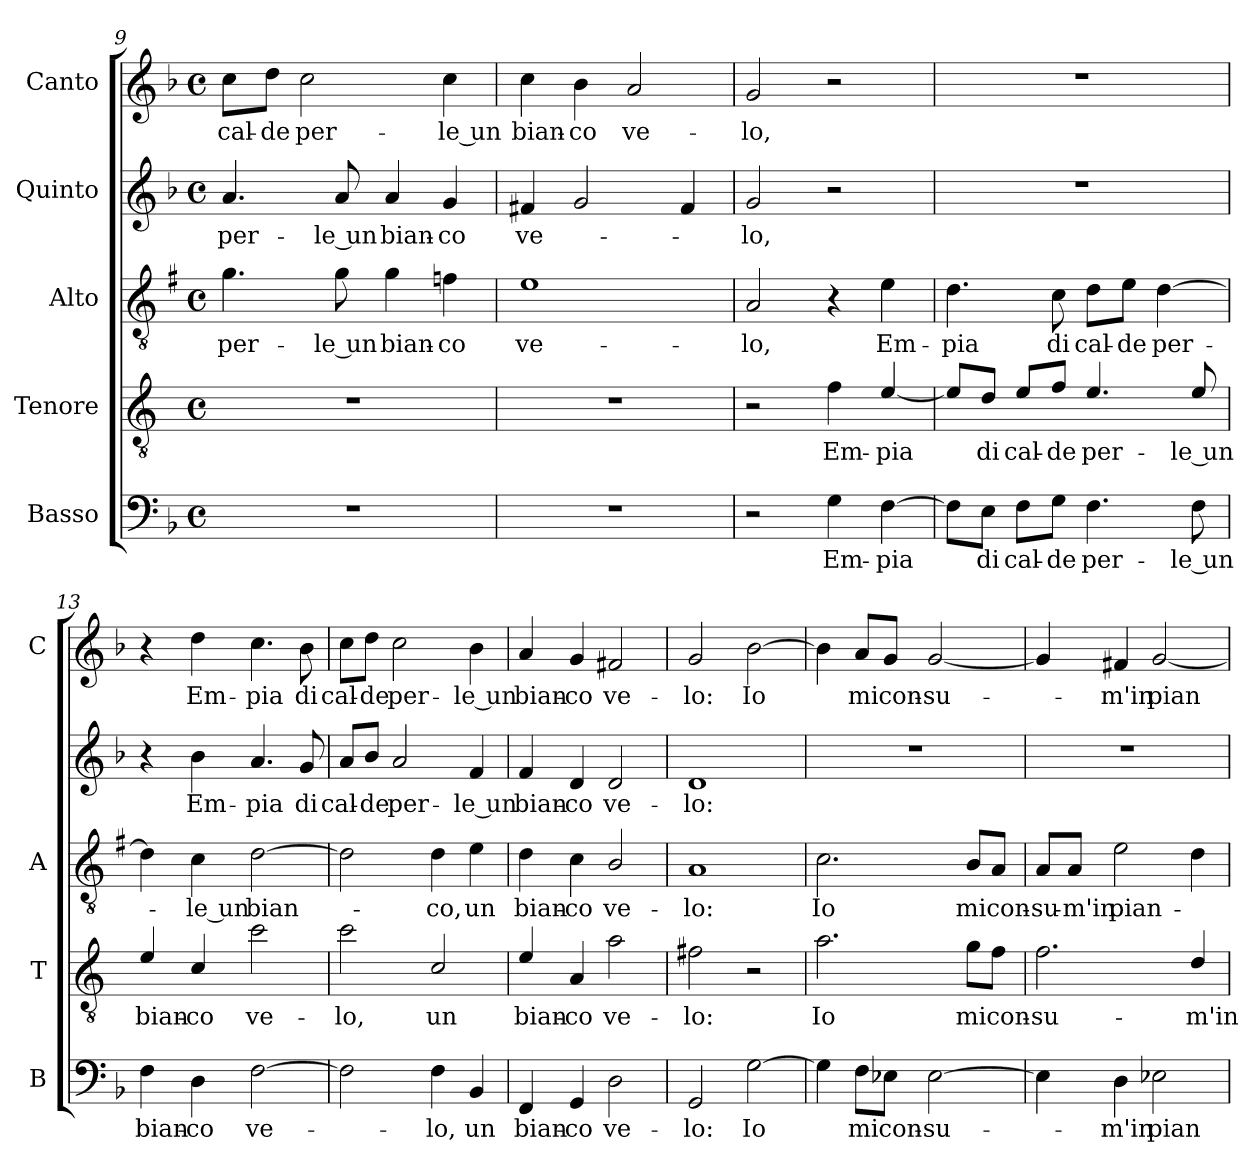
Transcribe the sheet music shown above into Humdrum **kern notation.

**kern	**text	**kern	**text	**kern	**text	**kern	**text	**kern	**text
*part5	*part5	*part4	*part4	*part3	*part3	*part2	*part2	*part1	*part1
*staff5	*staff5	*staff4	*staff4	*staff3	*staff3	*staff2	*staff2	*staff1	*staff1
*I"Basso	*	*I"Tenore	*	*I"Alto	*	*I"Quinto	*	*I"Canto	*
*I'B	*	*I'T	*	*I'A	*	*	*	*I'C	*
*clefF4	*	*clefGv2	*	*clefGv2	*	*clefG2	*	*clefG2	*
*	*	*ITrd4c7	*	*ITrd1c2	*	*	*	*	*
*k[b-]	*	*k[b-]	*	*k[b-]	*	*k[b-]	*	*k[b-]	*
*F:	*	*F:	*	*F:	*	*F:	*	*F:	*
*M4/4	*	*M4/4	*	*M4/4	*	*M4/4	*	*M4/4	*
*met(c)	*	*met(c)	*	*met(c)	*	*met(c)	*	*met(c)	*
=9	=9	=9	=9	=9	=9	=9	=9	=9	=9
!	!	!	!	!	!LO:LY:b	!	!LO:LY:b	!	!LO:LY:b
1r	.	1r	.	4.f\	per-	4.a/	per-	8cc\L	cal-
!	!	!	!	!	!	!	!	!	!LO:LY:b
.	.	.	.	.	.	.	.	8dd\J	-de
!	!	!	!	!	!	!	!	!	!LO:LY:b
.	.	.	.	.	.	.	.	2cc\	per-
!	!	!	!	!	!LO:LY:b	!	!LO:LY:b	!	!
.	.	.	.	8f\	-le un	8a/	-le un	.	.
!	!	!	!	!	!LO:LY:b	!	!LO:LY:b	!	!
.	.	.	.	4f\	bian-	4a/	bian-	.	.
!	!	!	!	!	!LO:LY:b	!	!LO:LY:b	!	!LO:LY:b
.	.	.	.	4e-X\	-co	4g/	-co	4cc\	-le un
=10	=10	=10	=10	=10	=10	=10	=10	=10	=10
!	!	!	!	!	!LO:LY:b	!	!LO:LY:b	!	!LO:LY:b
1r	.	1r	.	1d	ve-	4f#X/	ve-	4cc\	bian-
!	!	!	!	!	!	!	!	!	!LO:LY:b
.	.	.	.	.	.	2g/	.	4b-\	-co
!	!	!	!	!	!	!	!	!	!LO:LY:b
.	.	.	.	.	.	.	.	2a/	ve-
.	.	.	.	.	.	4f#/	.	.	.
=11	=11	=11	=11	=11	=11	=11	=11	=11	=11
!	!	!	!	!	!LO:LY:b	!	!LO:LY:b	!	!LO:LY:b
2r	.	2r	.	2G/	-lo,	2g/	-lo,	2g/	-lo,
!	!LO:LY:b	!	!LO:LY:b	!	!	!	!	!	!
4G\	Em-	4B-\	Em-	4r	.	2r	.	2r	.
!	!LO:LY:b	!	!LO:LY:b	!	!LO:LY:b	!	!	!	!
[4F\	-pia	[4A/	-pia	4d\	Em-	.	.	.	.
=12	=12	=12	=12	=12	=12	=12	=12	=12	=12
!	!	!	!	!	!LO:LY:b	!	!	!	!
8F\L]	.	8A/L]	.	4.c\	-pia	1r	.	1r	.
!	!LO:LY:b	!	!LO:LY:b	!	!	!	!	!	!
8E\J	di	8G/J	di	.	.	.	.	.	.
!	!LO:LY:b	!	!LO:LY:b	!	!	!	!	!	!
8F\L	cal-	8A/L	cal-	.	.	.	.	.	.
!	!LO:LY:b	!	!LO:LY:b	!	!LO:LY:b	!	!	!	!
8G\J	-de	8B-/J	-de	8B-\	di	.	.	.	.
!	!LO:LY:b	!	!LO:LY:b	!	!LO:LY:b	!	!	!	!
4.F\	per-	4.A/	per-	8c\L	cal-	.	.	.	.
!	!	!	!	!	!LO:LY:b	!	!	!	!
.	.	.	.	8d\J	-de	.	.	.	.
!	!	!	!	!	!LO:LY:b	!	!	!	!
.	.	.	.	[4c\	per-	.	.	.	.
!	!LO:LY:b	!	!LO:LY:b	!	!	!	!	!	!
8F\	-le un	8A/	-le un	.	.	.	.	.	.
!!LO:PB:g=z
=13	=13	=13	=13	=13	=13	=13	=13	=13	=13
!	!LO:LY:b	!	!LO:LY:b	!	!	!	!	!	!
4F\	bian-	4A/	bian-	4c\]	.	4r	.	4r	.
!	!LO:LY:b	!	!LO:LY:b	!	!LO:LY:b	!	!LO:LY:b	!	!LO:LY:b
4D\	-co	4F/	-co	4B-\	-le un	4b-\	Em-	4dd\	Em-
!	!LO:LY:b	!	!LO:LY:b	!	!LO:LY:b	!	!LO:LY:b	!	!LO:LY:b
[2F\	ve-	2f\	ve-	[2c\	bian-	4.a/	-pia	4.cc\	-pia
!	!	!	!	!	!	!	!LO:LY:b	!	!LO:LY:b
.	.	.	.	.	.	8g/	di	8b-\	di
=14	=14	=14	=14	=14	=14	=14	=14	=14	=14
!	!	!	!LO:LY:b	!	!	!	!LO:LY:b	!	!LO:LY:b
2F\]	.	2f\	-lo,	2c\]	.	8a/L	cal-	8cc\L	cal-
!	!	!	!	!	!	!	!LO:LY:b	!	!LO:LY:b
.	.	.	.	.	.	8b-/J	-de	8dd\J	-de
!	!	!	!	!	!	!	!LO:LY:b	!	!LO:LY:b
.	.	.	.	.	.	2a/	per-	2cc\	per-
!	!LO:LY:b	!	!LO:LY:b	!	!LO:LY:b	!	!	!	!
4F\	-lo,	2F/	un	4c\	-co,	.	.	.	.
!	!LO:LY:b	!	!	!	!LO:LY:b	!	!LO:LY:b	!	!LO:LY:b
4BB-/	un	.	.	4d\	un	4f/	-le un	4b-\	-le un
=15	=15	=15	=15	=15	=15	=15	=15	=15	=15
!	!LO:LY:b	!	!LO:LY:b	!	!LO:LY:b	!	!LO:LY:b	!	!LO:LY:b
4FF/	bian-	4A/	bian-	4c\	bian-	4f/	bian-	4a/	bian-
!	!LO:LY:b	!	!LO:LY:b	!	!LO:LY:b	!	!LO:LY:b	!	!LO:LY:b
4GG/	-co	4D/	-co	4B-\	-co	4d/	-co	4g/	-co
!	!LO:LY:b	!	!LO:LY:b	!	!LO:LY:b	!	!LO:LY:b	!	!LO:LY:b
2D\	ve-	2d\	ve-	2A/	ve-	2d/	ve-	2f#X/	ve-
=16	=16	=16	=16	=16	=16	=16	=16	=16	=16
!	!LO:LY:b	!	!LO:LY:b	!	!LO:LY:b	!	!LO:LY:b	!	!LO:LY:b
2GG/	-lo:	2Bn\	-lo:	1G	-lo:	1d	-lo:	2g/	-lo:
!	!LO:LY:b	!	!	!	!	!	!	!	!LO:LY:b
[2G\	Io	2r	.	.	.	.	.	[2b-\	Io
=17	=17	=17	=17	=17	=17	=17	=17	=17	=17
!	!	!	!LO:LY:b	!	!LO:LY:b	!	!	!	!
4G\]	.	2.d\	Io	2.B-\	Io	1r	.	4b-\]	.
!	!LO:LY:b	!	!	!	!	!	!	!	!LO:LY:b
8F\L	mi	.	.	.	.	.	.	8a/L	mi
!	!LO:LY:b	!	!	!	!	!	!	!	!LO:LY:b
8E-X\J	con-	.	.	.	.	.	.	8g/J	con-
!	!LO:LY:b	!	!	!	!	!	!	!	!LO:LY:b
[2E-\	-su-	.	.	.	.	.	.	[2g/	-su-
!	!	!	!LO:LY:b	!	!LO:LY:b	!	!	!	!
.	.	8c\L	mi	8A/L	mi	.	.	.	.
!	!	!	!LO:LY:b	!	!LO:LY:b	!	!	!	!
.	.	8B-\J	con-	8G/J	con-	.	.	.	.
=18	=18	=18	=18	=18	=18	=18	=18	=18	=18
!	!	!	!LO:LY:b	!	!LO:LY:b	!	!	!	!
4E-\]	.	2.B-\	-su-	8G/L	-su-	1r	.	4g/]	.
!	!	!	!	!	!LO:LY:b	!	!	!	!
.	.	.	.	8G/J	-m'in	.	.	.	.
!	!LO:LY:b	!	!	!	!LO:LY:b	!	!	!	!LO:LY:b
4D\	-m'in	.	.	2d\	pian-	.	.	4f#X/	-m'in
!	!LO:LY:b	!	!	!	!	!	!	!	!LO:LY:b
2E-X\	pian-	.	.	.	.	.	.	[2g/	pian-
!	!	!	!LO:LY:b	!	!	!	!	!	!
.	.	4G/	-m'in	4c\	.	.	.	.	.
=	=	=	=	=	=	=	=	=	=
*-	*-	*-	*-	*-	*-	*-	*-	*-	*-
